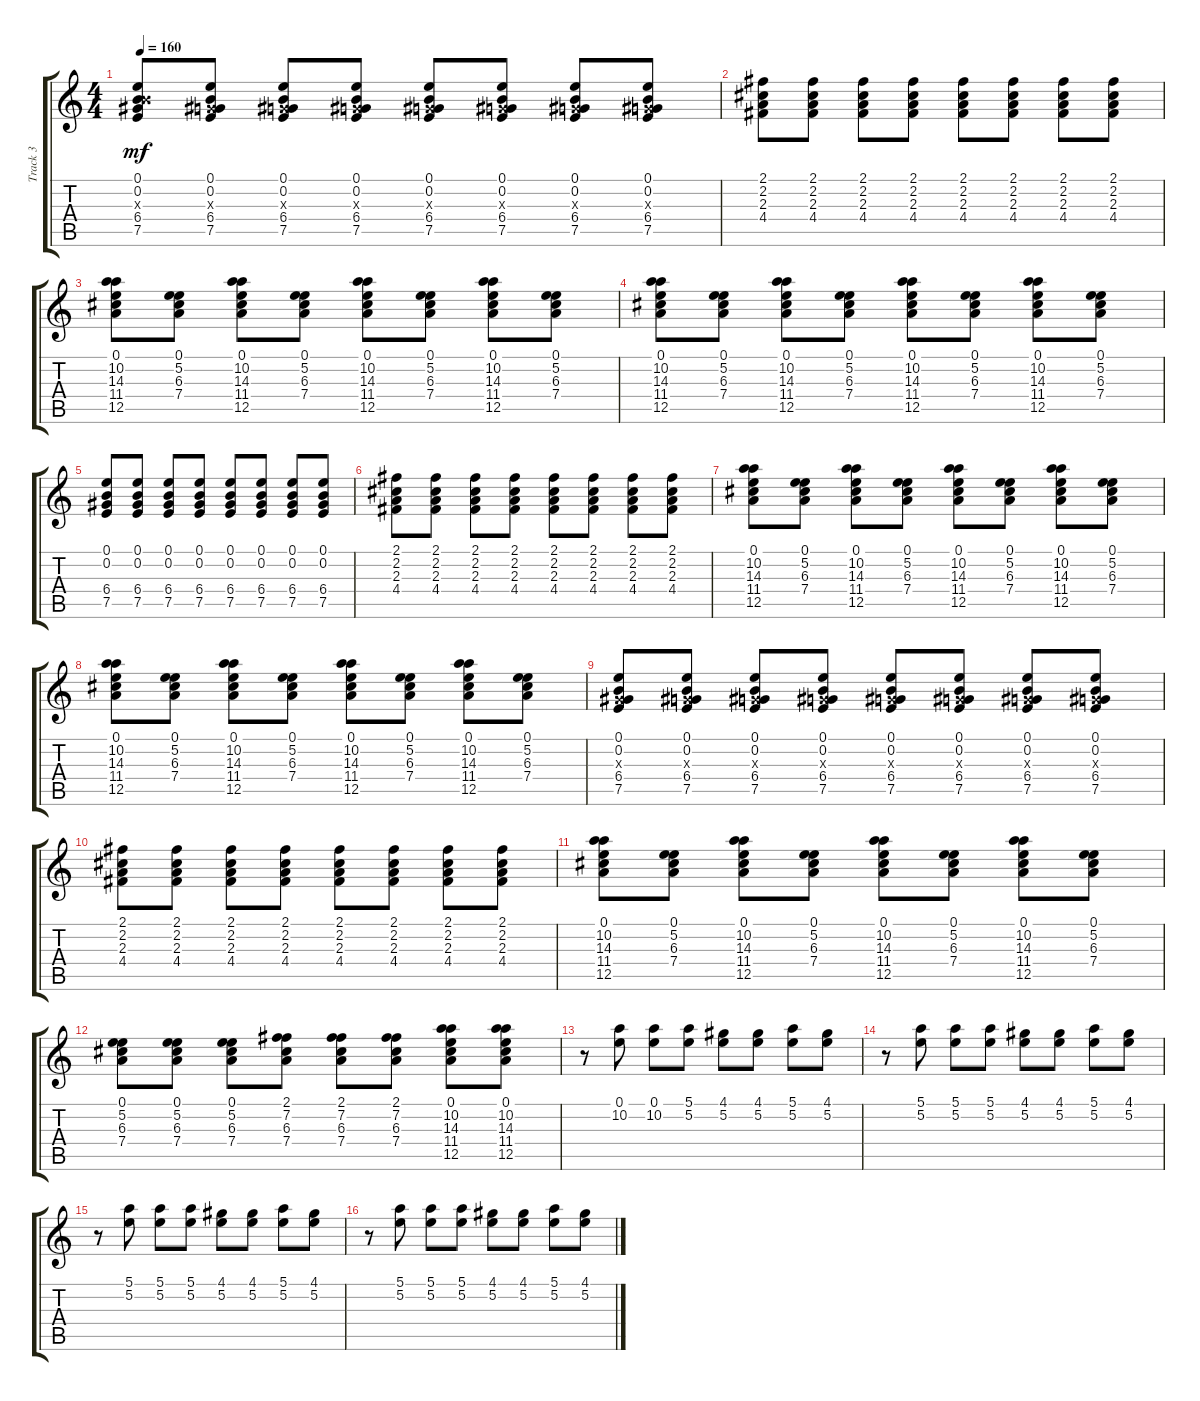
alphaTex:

\track ("Track 3" "Track 3") {instrument distortionguitar}
\staff {score tabs}
\tuning (E4 B3 G3 D3 A2 E2) {hide}
\ts (4 4)
\tempo 160
\clef g2
\ks c
(0.1 0.2 4.3{x} 6.4 7.5).8{dy mf} (0.1 0.2 0.3{x} 6.4 7.5).8 (0.1 0.2 0.3{x} 6.4 7.5).8 (0.1 0.2 0.3{x} 6.4 7.5).8 (0.1 0.2 0.3{x} 6.4 7.5).8 (0.1 0.2 0.3{x} 6.4 7.5).8 (0.1 0.2 0.3{x} 6.4 7.5).8 (0.1 0.2 0.3{x} 6.4 7.5).8 |
(2.1 2.2 2.3 4.4).8 (2.1 2.2 2.3 4.4).8 (2.1 2.2 2.3 4.4).8 (2.1 2.2 2.3 4.4).8 (2.1 2.2 2.3 4.4).8 (2.1 2.2 2.3 4.4).8 (2.1 2.2 2.3 4.4).8 (2.1 2.2 2.3 4.4).8 |
(0.1 10.2 14.3 11.4 12.5).8 (0.1 5.2 6.3 7.4).8 (0.1 10.2 14.3 11.4 12.5).8 (0.1 5.2 6.3 7.4).8 (0.1 10.2 14.3 11.4 12.5).8 (0.1 5.2 6.3 7.4).8 (0.1 10.2 14.3 11.4 12.5).8 (0.1 5.2 6.3 7.4).8 |
(0.1 10.2 14.3 11.4 12.5).8 (0.1 5.2 6.3 7.4).8 (0.1 10.2 14.3 11.4 12.5).8 (0.1 5.2 6.3 7.4).8 (0.1 10.2 14.3 11.4 12.5).8 (0.1 5.2 6.3 7.4).8 (0.1 10.2 14.3 11.4 12.5).8 (0.1 5.2 6.3 7.4).8 |
(0.1 0.2 6.4 7.5).8{volume 10} (0.1 0.2 6.4 7.5).8 (0.1 0.2 6.4 7.5).8 (0.1 0.2 6.4 7.5).8 (0.1 0.2 6.4 7.5).8 (0.1 0.2 6.4 7.5).8 (0.1 0.2 6.4 7.5).8 (0.1 0.2 6.4 7.5).8 |
(2.1 2.2 2.3 4.4).8 (2.1 2.2 2.3 4.4).8 (2.1 2.2 2.3 4.4).8 (2.1 2.2 2.3 4.4).8 (2.1 2.2 2.3 4.4).8 (2.1 2.2 2.3 4.4).8 (2.1 2.2 2.3 4.4).8 (2.1 2.2 2.3 4.4).8 |
(0.1 10.2 14.3 11.4 12.5).8 (0.1 5.2 6.3 7.4).8 (0.1 10.2 14.3 11.4 12.5).8 (0.1 5.2 6.3 7.4).8 (0.1 10.2 14.3 11.4 12.5).8 (0.1 5.2 6.3 7.4).8 (0.1 10.2 14.3 11.4 12.5).8 (0.1 5.2 6.3 7.4).8 |
(0.1 10.2 14.3 11.4 12.5).8 (0.1 5.2 6.3 7.4).8 (0.1 10.2 14.3 11.4 12.5).8 (0.1 5.2 6.3 7.4).8 (0.1 10.2 14.3 11.4 12.5).8 (0.1 5.2 6.3 7.4).8 (0.1 10.2 14.3 11.4 12.5).8 (0.1 5.2 6.3 7.4).8 |
(0.1 0.2 0.3{x} 6.4 7.5).8 (0.1 0.2 0.3{x} 6.4 7.5).8 (0.1 0.2 0.3{x} 6.4 7.5).8 (0.1 0.2 0.3{x} 6.4 7.5).8 (0.1 0.2 0.3{x} 6.4 7.5).8 (0.1 0.2 0.3{x} 6.4 7.5).8 (0.1 0.2 0.3{x} 6.4 7.5).8 (0.1 0.2 0.3{x} 6.4 7.5).8 |
(2.1 2.2 2.3 4.4).8 (2.1 2.2 2.3 4.4).8 (2.1 2.2 2.3 4.4).8 (2.1 2.2 2.3 4.4).8 (2.1 2.2 2.3 4.4).8 (2.1 2.2 2.3 4.4).8 (2.1 2.2 2.3 4.4).8 (2.1 2.2 2.3 4.4).8 |
(0.1 10.2 14.3 11.4 12.5).8 (0.1 5.2 6.3 7.4).8 (0.1 10.2 14.3 11.4 12.5).8 (0.1 5.2 6.3 7.4).8 (0.1 10.2 14.3 11.4 12.5).8 (0.1 5.2 6.3 7.4).8 (0.1 10.2 14.3 11.4 12.5).8 (0.1 5.2 6.3 7.4).8 |
(0.1 5.2 6.3 7.4).8 (0.1 5.2 6.3 7.4).8 (0.1 5.2 6.3 7.4).8 (2.1 7.2 6.3 7.4).8 (2.1 7.2 6.3 7.4).8 (2.1 7.2 6.3 7.4).8 (0.1 10.2 14.3 11.4 12.5).8 (0.1 10.2 14.3 11.4 12.5).8 |
r.8 (0.1 10.2).8{volume 14} (0.1 10.2).8 (5.1 5.2).8 (4.1 5.2).8 (4.1 5.2).8 (5.1 5.2).8 (4.1 5.2).8 |
r.8 (5.1 5.2).8 (5.1 5.2).8 (5.1 5.2).8 (4.1 5.2).8 (4.1 5.2).8 (5.1 5.2).8 (4.1 5.2).8 |
r.8 (5.1 5.2).8 (5.1 5.2).8 (5.1 5.2).8 (4.1 5.2).8 (4.1 5.2).8 (5.1 5.2).8 (4.1 5.2).8 |
r.8 (5.1 5.2).8 (5.1 5.2).8 (5.1 5.2).8 (4.1 5.2).8 (4.1 5.2).8 (5.1 5.2).8 (4.1 5.2).8
